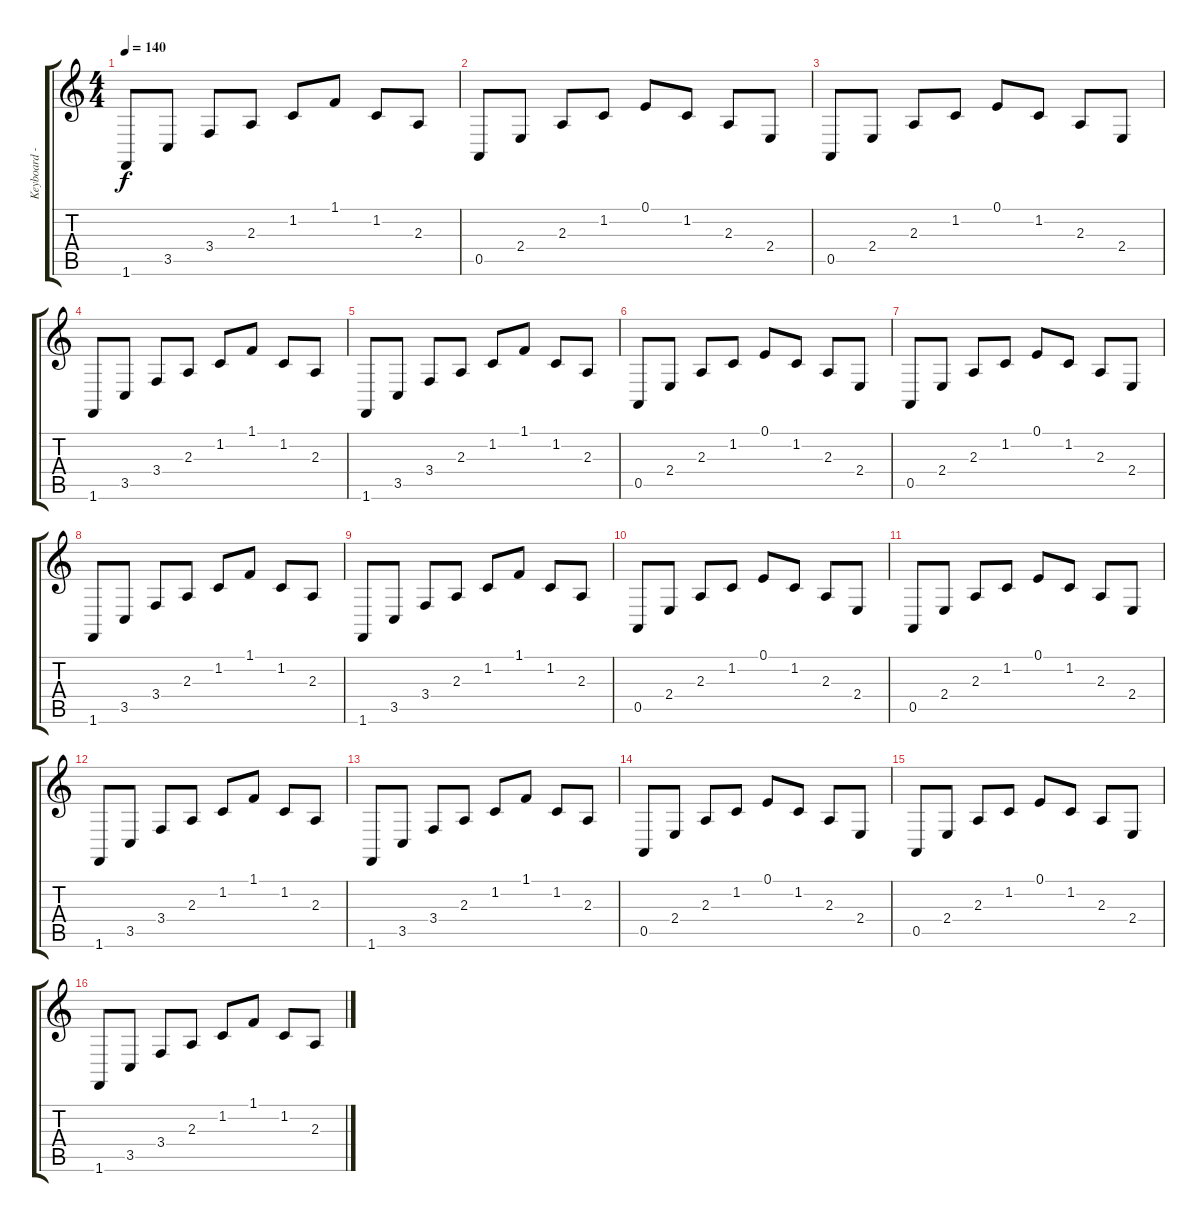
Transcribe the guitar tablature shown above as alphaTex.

\track ("Keyboard - Orchestral Harp" "Keyboard -") {instrument orchestralharp}
\staff {score tabs}
\tuning (E4 B3 G3 D3 A2 E2) {hide}
\ts (4 4)
\tempo 140
\clef g2
\ks c
1.6.8{dy f} 3.5.8 3.4.8 2.3.8 1.2.8 1.1.8 1.2.8 2.3.8 |
0.5.8 2.4.8 2.3.8 1.2.8 0.1.8 1.2.8 2.3.8 2.4.8 |
0.5.8 2.4.8 2.3.8 1.2.8 0.1.8 1.2.8 2.3.8 2.4.8 |
1.6.8 3.5.8 3.4.8 2.3.8 1.2.8 1.1.8 1.2.8 2.3.8 |
1.6.8 3.5.8 3.4.8 2.3.8 1.2.8 1.1.8 1.2.8 2.3.8 |
0.5.8 2.4.8 2.3.8 1.2.8 0.1.8 1.2.8 2.3.8 2.4.8 |
0.5.8 2.4.8 2.3.8 1.2.8 0.1.8 1.2.8 2.3.8 2.4.8 |
1.6.8 3.5.8 3.4.8 2.3.8 1.2.8 1.1.8 1.2.8 2.3.8 |
1.6.8 3.5.8 3.4.8 2.3.8 1.2.8 1.1.8 1.2.8 2.3.8 |
0.5.8 2.4.8 2.3.8 1.2.8 0.1.8 1.2.8 2.3.8 2.4.8 |
0.5.8 2.4.8 2.3.8 1.2.8 0.1.8 1.2.8 2.3.8 2.4.8 |
1.6.8 3.5.8 3.4.8 2.3.8 1.2.8 1.1.8 1.2.8 2.3.8 |
1.6.8 3.5.8 3.4.8 2.3.8 1.2.8 1.1.8 1.2.8 2.3.8 |
0.5.8 2.4.8 2.3.8 1.2.8 0.1.8 1.2.8 2.3.8 2.4.8 |
0.5.8 2.4.8 2.3.8 1.2.8 0.1.8 1.2.8 2.3.8 2.4.8 |
1.6.8 3.5.8 3.4.8 2.3.8 1.2.8 1.1.8 1.2.8 2.3.8
